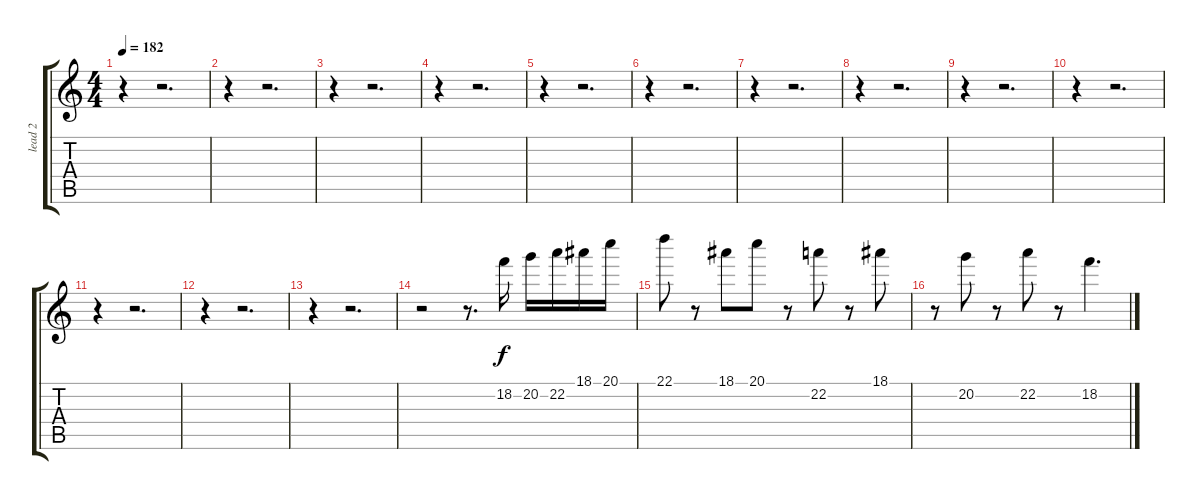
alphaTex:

\track ("lead 2" "lead 2") {instrument distortionguitar}
\staff {score tabs}
\tuning (E4 B3 G3 D3 A2 E2) {hide}
\ts (4 4)
\tempo 182
\clef g2
\ks c
r.4{dy f} r.2{d} |
r.4 r.2{d} |
r.4 r.2{d} |
r.4 r.2{d} |
r.4 r.2{d} |
r.4 r.2{d} |
r.4 r.2{d} |
r.4 r.2{d} |
r.4 r.2{d} |
r.4 r.2{d} |
r.4 r.2{d} |
r.4 r.2{d} |
r.4 r.2{d} |
r.2 r.8{d} 18.2.16 20.2.16 22.2.16 18.1.16 20.1.16 |
22.1.8 r.8 18.1.8 20.1.8 r.8 22.2.8 r.8 18.1.8 |
r.8 20.2.8 r.8 22.2.8 r.8 18.2.4{d}
